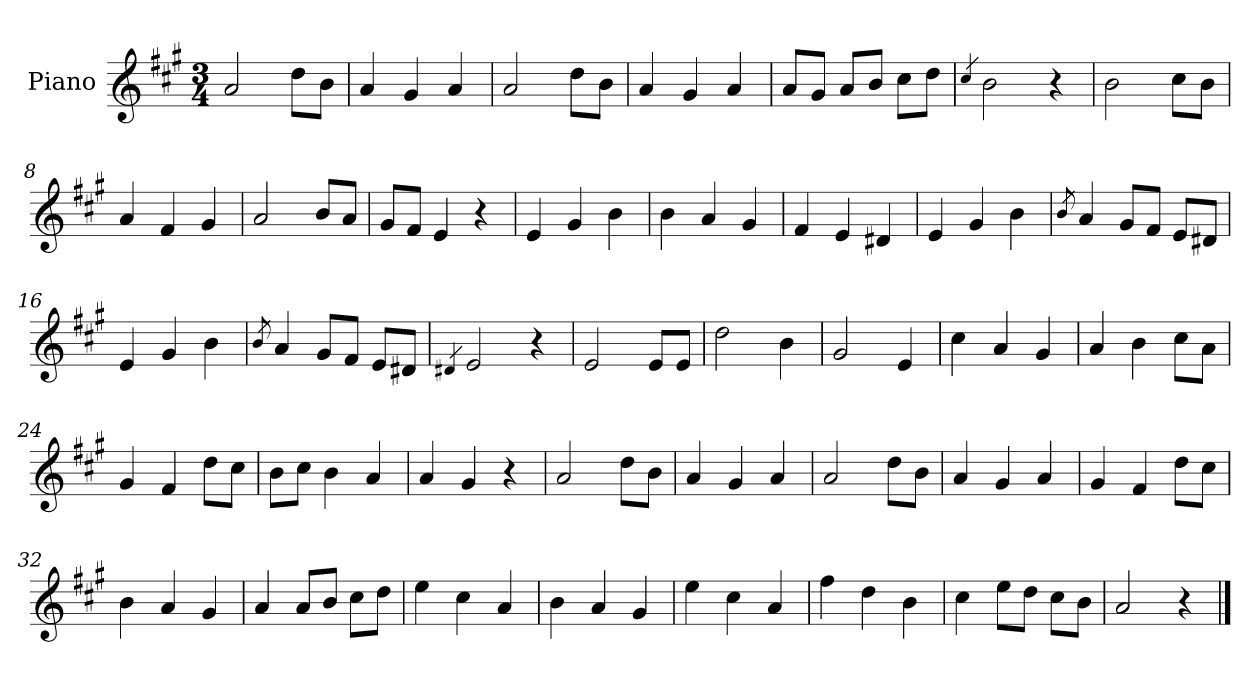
**kern
*part1
*staff1
*I"Piano
*I'Pno.
*clefG2
*k[f#c#g#]
*M3/4
=1
2a/
8dd\L
8b\J
=2
4a/
4g#/
4a/
=3
2a/
8dd\L
8b\J
=4
4a/
4g#/
4a/
=5
8a/L
8g#/J
8a/L
8b/J
8cc#\L
8dd\J
=6
4qcc#/
2b\
4r
=7
2b\
8cc#\L
8b\J
=8
4a/
4f#/
4g#/
=9
2a/
8b/L
8a/J
=10
8g#/L
8f#/J
4e/
4r
=11
4e/
4g#/
4b\
=12
4b\
4a/
4g#/
=13
4f#/
4e/
4d#X/
=14
4e/
4g#/
4b\
=15
8qb/
4a/
8g#/L
8f#/J
8e/L
8d#X/J
=16
4e/
4g#/
4b\
=17
8qb/
4a/
8g#/L
8f#/J
8e/L
8d#X/J
=18
4qd#X/
2e/
4r
=19
2e/
8e/L
8e/J
=20
2dd\
4b\
=21
2g#/
4e/
=22
4cc#\
4a/
4g#/
=23
4a/
4b\
8cc#\L
8a\J
=24
4g#/
4f#/
8dd\L
8cc#\J
=25
8b\L
8cc#\J
4b\
4a/
=26
4a/
4g#/
4r
=27
2a/
8dd\L
8b\J
=28
4a/
4g#/
4a/
=29
2a/
8dd\L
8b\J
=30
4a/
4g#/
4a/
=31
4g#/
4f#/
8dd\L
8cc#\J
=32
4b\
4a/
4g#/
=33
4a/
8a/L
8b/J
8cc#\L
8dd\J
=34
4ee\
4cc#\
4a/
=35
4b\
4a/
4g#/
=36
4ee\
4cc#\
4a/
=37
4ff#\
4dd\
4b\
=38
4cc#\
8ee\L
8dd\J
8cc#\L
8b\J
=39
2a/
4r
==
*-
